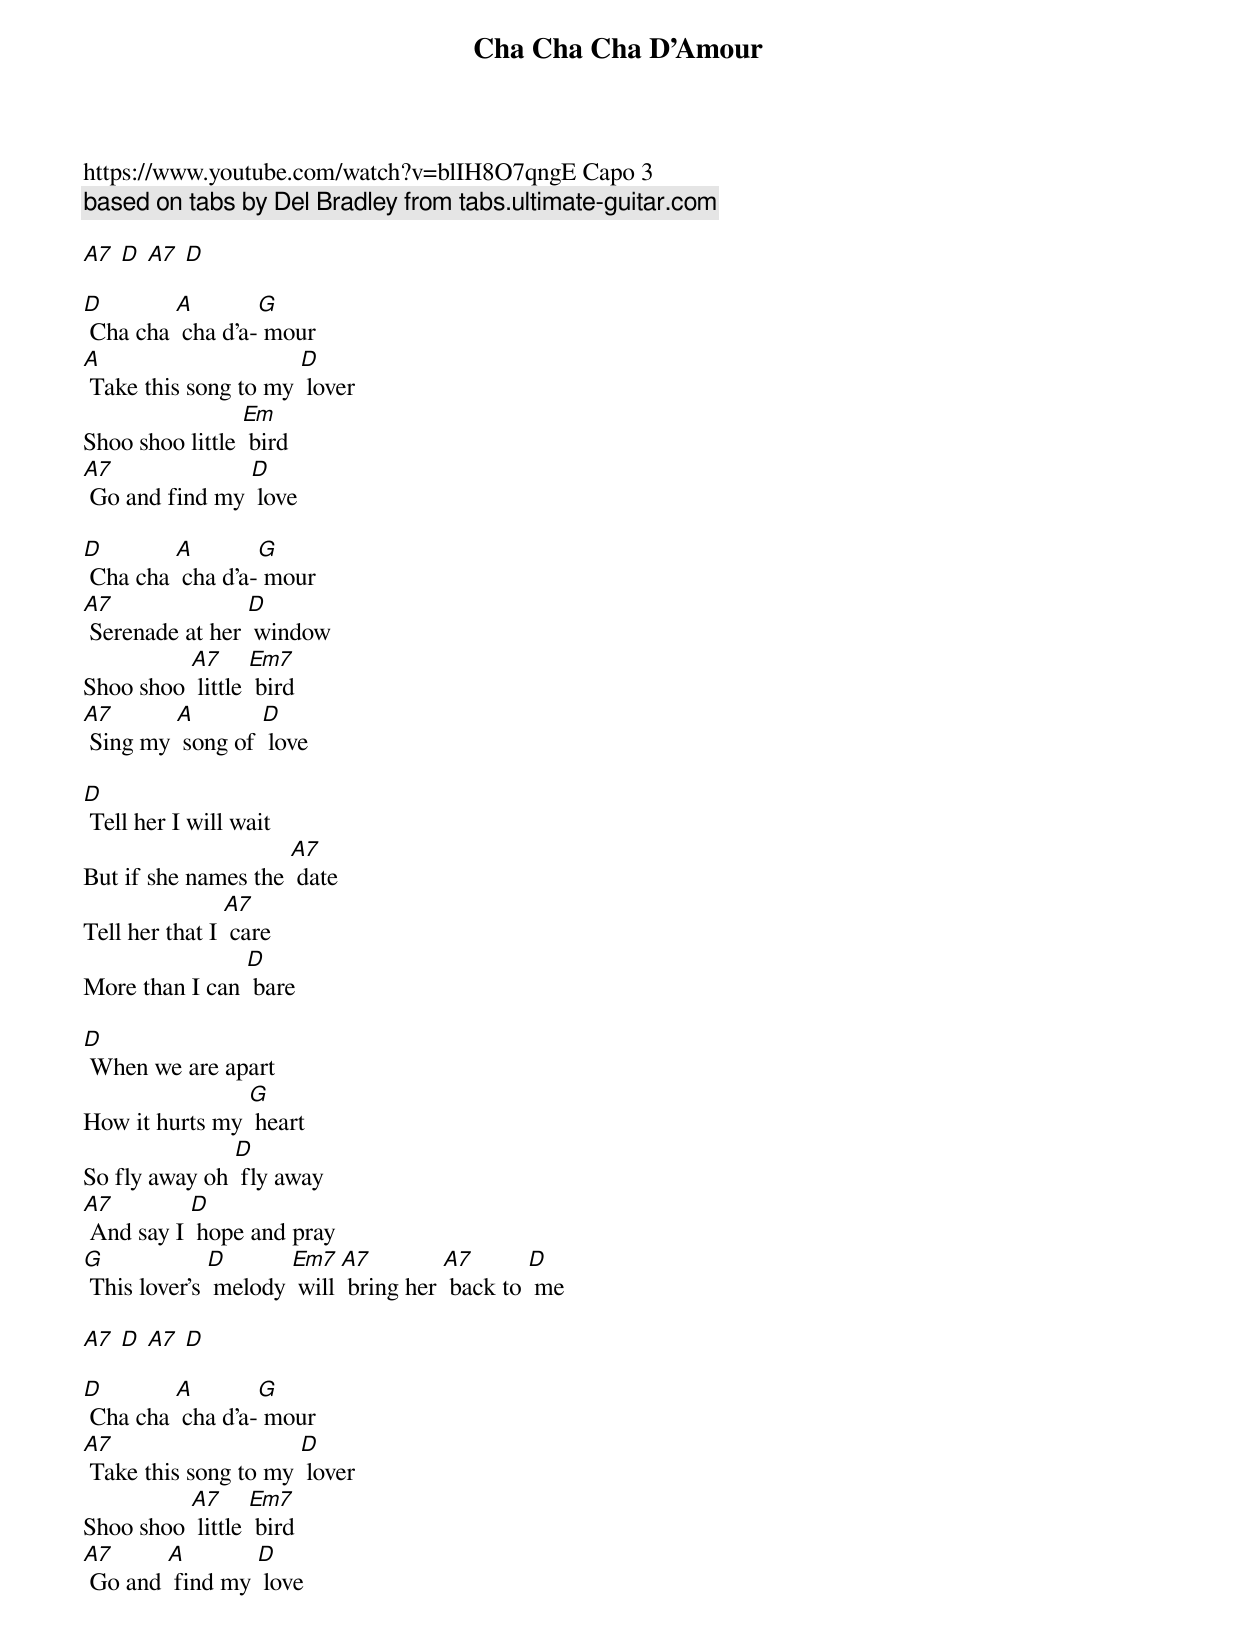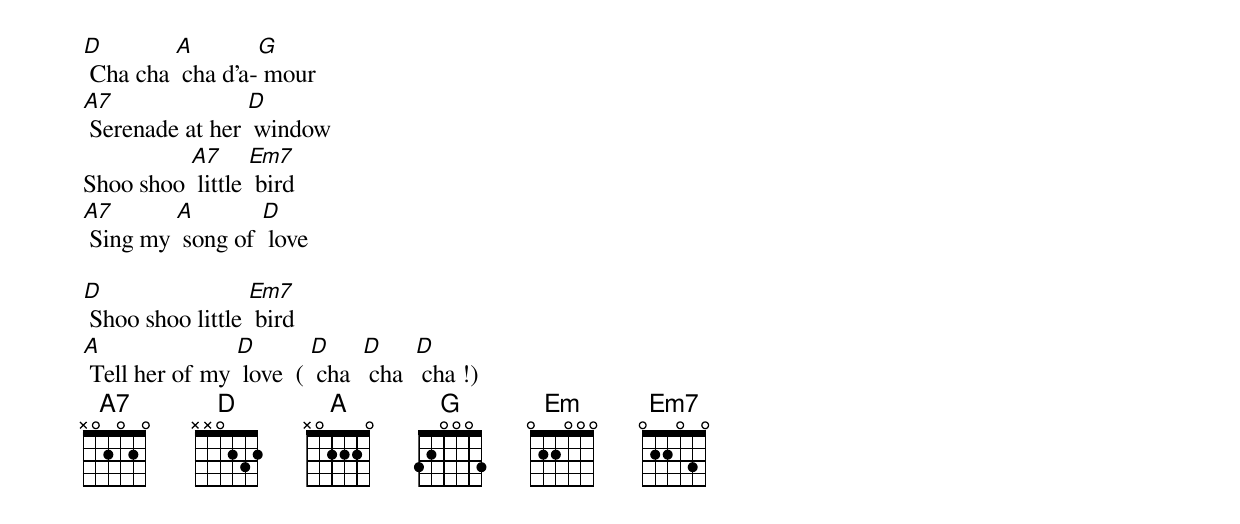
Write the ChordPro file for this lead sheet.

{t: Cha Cha Cha D'Amour }
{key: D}
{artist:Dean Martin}
https://www.youtube.com/watch?v=blIH8O7qngE Capo 3
{c: based on tabs by Del Bradley from tabs.ultimate-guitar.com }

[A7] [D] [A7] [D]

[D] Cha cha [A] cha d'a-[G] mour
[A] Take this song to my [D] lover
Shoo shoo little [Em] bird
[A7] Go and find my [D] love

[D] Cha cha [A] cha d'a-[G] mour
[A7] Serenade at her [D] window
Shoo shoo [A7] little [Em7] bird
[A7] Sing my [A] song of [D] love

[D] Tell her I will wait
But if she names the [A7] date
Tell her that I [A7] care
More than I can [D] bare

[D] When we are apart
How it hurts my [G] heart
So fly away oh [D] fly away
[A7] And say I [D] hope and pray
[G] This lover's [D] melody [Em7] will [A7] bring her [A7] back to [D] me

[A7] [D] [A7] [D]

[D] Cha cha [A] cha d'a-[G] mour
[A7] Take this song to my [D] lover
Shoo shoo [A7] little [Em7] bird
[A7] Go and [A] find my [D] love

[D] Cha cha [A] cha d'a-[G] mour
[A7] Serenade at her [D] window
Shoo shoo [A7] little [Em7] bird
[A7] Sing my [A] song of [D] love

[D] Shoo shoo little [Em7] bird
[A] Tell her of my [D] love  ( [D] cha  [D] cha  [D] cha !)
